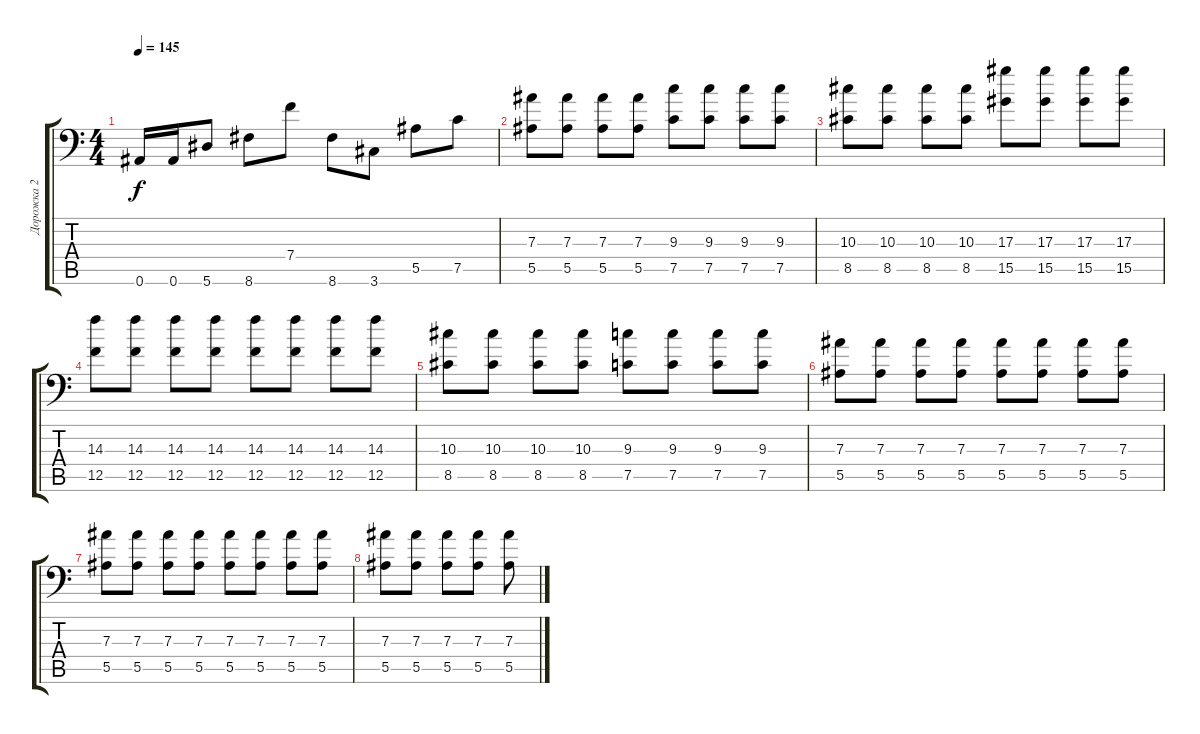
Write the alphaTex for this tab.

\track ("Дорожка 2" "Дорожка 2") {instrument distortionguitar}
\staff {score tabs}
\tuning (C4 G3 Eb3 Bb2 F2 Bb1) {hide}
\ts (4 4)
\tempo 145
\clef f4
\ks c
0.6.16{dy f} 0.6.16 5.6.8 8.6.8 7.4.8 8.6.8 3.6.8 5.5.8 7.5.8 |
(7.3 5.5).8 (7.3 5.5).8 (7.3 5.5).8 (7.3 5.5).8 (9.3 7.5).8 (9.3 7.5).8 (9.3 7.5).8 (9.3 7.5).8 |
(10.3 8.5).8 (10.3 8.5).8 (10.3 8.5).8 (10.3 8.5).8 (17.3 15.5).8 (17.3 15.5).8 (17.3 15.5).8 (17.3 15.5).8 |
(14.3 12.5).8 (14.3 12.5).8 (14.3 12.5).8 (14.3 12.5).8 (14.3 12.5).8 (14.3 12.5).8 (14.3 12.5).8 (14.3 12.5).8 |
(10.3 8.5).8 (10.3 8.5).8 (10.3 8.5).8 (10.3 8.5).8 (9.3 7.5).8 (9.3 7.5).8 (9.3 7.5).8 (9.3 7.5).8 |
(7.3 5.5).8 (7.3 5.5).8 (7.3 5.5).8 (7.3 5.5).8 (7.3 5.5).8 (7.3 5.5).8 (7.3 5.5).8 (7.3 5.5).8 |
(7.3 5.5).8 (7.3 5.5).8 (7.3 5.5).8 (7.3 5.5).8 (7.3 5.5).8 (7.3 5.5).8 (7.3 5.5).8 (7.3 5.5).8 |
(7.3 5.5).8 (7.3 5.5).8 (7.3 5.5).8 (7.3 5.5).8 (7.3 5.5).8
